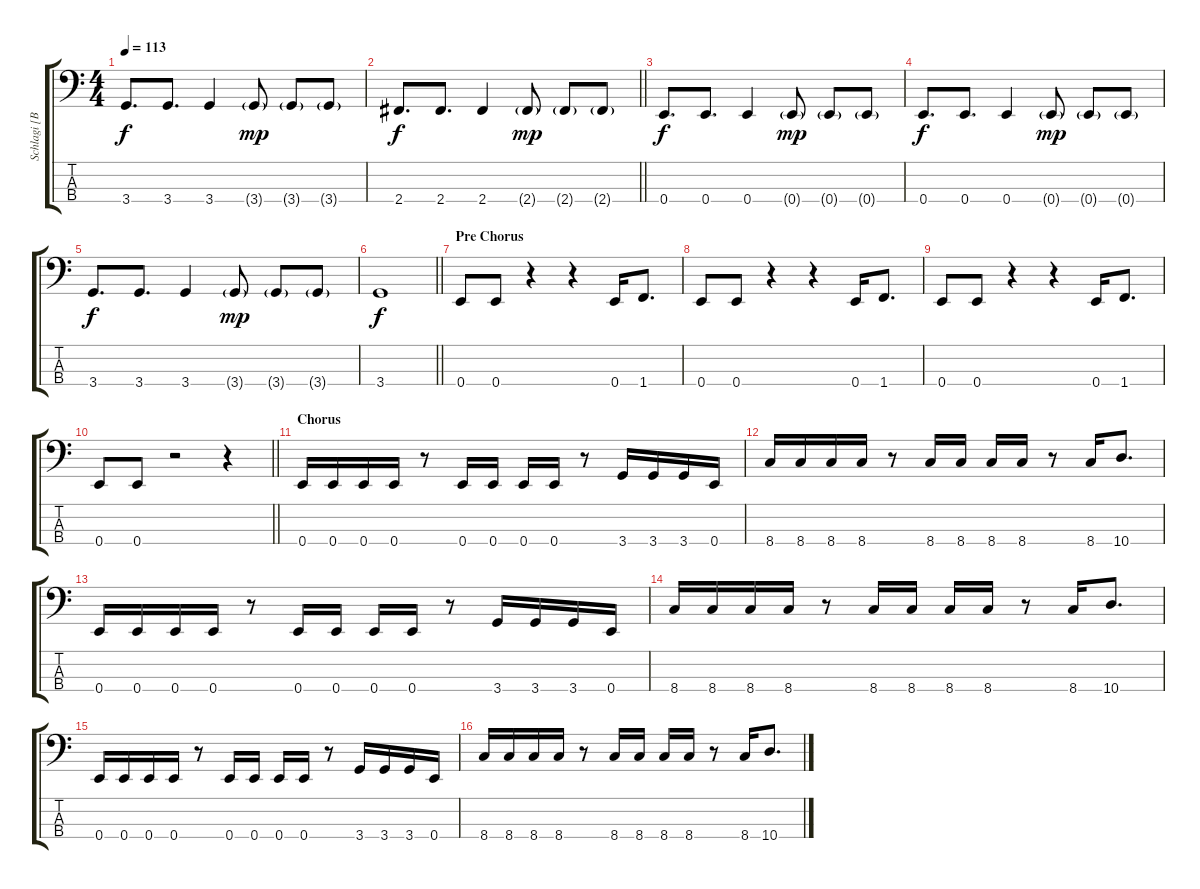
\track ("Schlagi [Bass]" "Schlagi [B") {instrument electricbasspick}
\staff {score tabs}
\tuning (G2 D2 A1 E1) {hide}
\ts (4 4)
\tempo 113
\clef f4
\ks c
3.4.8{d dy f} 3.4.8{d} 3.4.4 3.4{g}.8{dy mp} 3.4{g}.8 3.4{g}.8 |
\barLineRight lightlight
2.4.8{d dy f} 2.4.8{d} 2.4.4 2.4{g}.8{dy mp} 2.4{g}.8 2.4{g}.8 |
0.4.8{d dy f} 0.4.8{d} 0.4.4 0.4{g}.8{dy mp} 0.4{g}.8 0.4{g}.8 |
0.4.8{d dy f} 0.4.8{d} 0.4.4 0.4{g}.8{dy mp} 0.4{g}.8 0.4{g}.8 |
3.4.8{d dy f} 3.4.8{d} 3.4.4 3.4{g}.8{dy mp} 3.4{g}.8 3.4{g}.8 |
\barLineRight lightlight
3.4.1{dy f} |
\section ("" "Pre Chorus")
0.4.8 0.4.8 r.4 r.4 0.4.16 1.4.8{d} |
0.4.8 0.4.8 r.4 r.4 0.4.16 1.4.8{d} |
0.4.8 0.4.8 r.4 r.4 0.4.16 1.4.8{d} |
\barLineRight lightlight
0.4.8 0.4.8 r.2 r.4 |
\section ("" "Chorus")
0.4.16 0.4.16 0.4.16 0.4.16 r.8 0.4.16 0.4.16 0.4.16 0.4.16 r.8 3.4.16 3.4.16 3.4.16 0.4.16 |
8.4.16 8.4.16 8.4.16 8.4.16 r.8 8.4.16 8.4.16 8.4.16 8.4.16 r.8 8.4.16 10.4.8{d} |
0.4.16 0.4.16 0.4.16 0.4.16 r.8 0.4.16 0.4.16 0.4.16 0.4.16 r.8 3.4.16 3.4.16 3.4.16 0.4.16 |
8.4.16 8.4.16 8.4.16 8.4.16 r.8 8.4.16 8.4.16 8.4.16 8.4.16 r.8 8.4.16 10.4.8{d} |
0.4.16 0.4.16 0.4.16 0.4.16 r.8 0.4.16 0.4.16 0.4.16 0.4.16 r.8 3.4.16 3.4.16 3.4.16 0.4.16 |
8.4.16 8.4.16 8.4.16 8.4.16 r.8 8.4.16 8.4.16 8.4.16 8.4.16 r.8 8.4.16 10.4.8{d}
